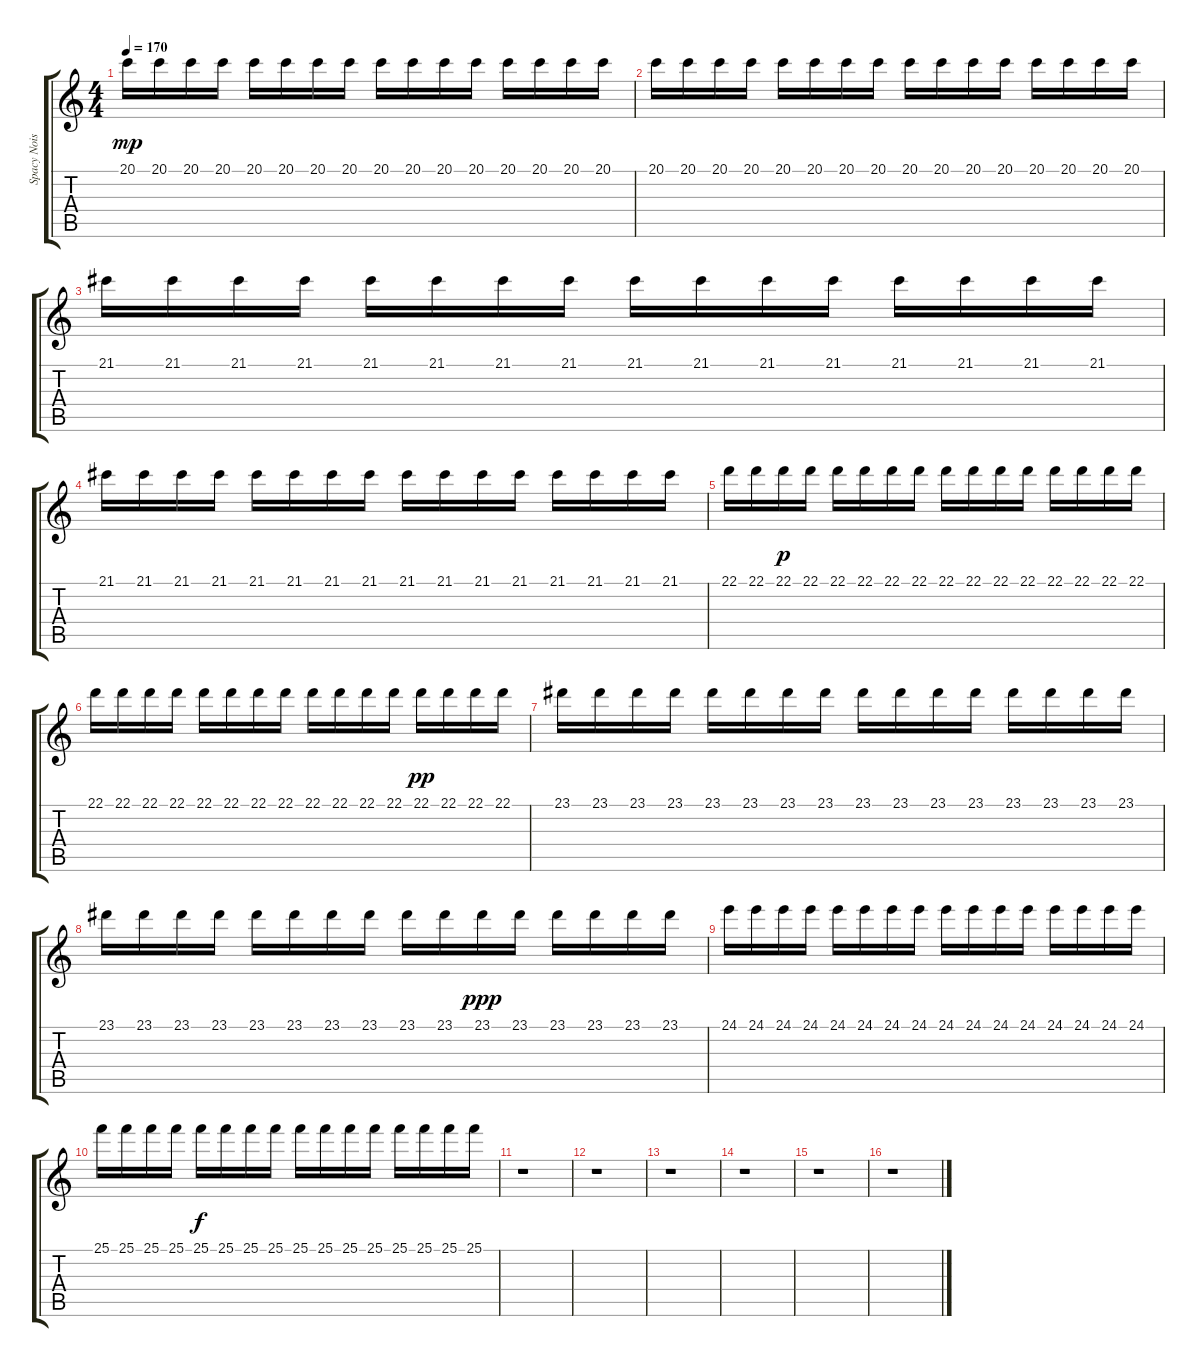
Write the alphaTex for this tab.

\track ("Spacy Noise" "Spacy Nois") {instrument recorder}
\staff {score tabs}
\tuning (E4 B3 G3 D3 A2 D2) {hide}
\ts (4 4)
\tempo 170
\clef g2
\ks c
20.1.16{dy mp} 20.1.16 20.1.16 20.1.16 20.1.16 20.1.16 20.1.16 20.1.16 20.1.16 20.1.16 20.1.16 20.1.16 20.1.16 20.1.16 20.1.16 20.1.16 |
20.1.16 20.1.16 20.1.16 20.1.16 20.1.16 20.1.16 20.1.16 20.1.16 20.1.16 20.1.16 20.1.16 20.1.16 20.1.16 20.1.16 20.1.16 20.1.16 |
21.1.16 21.1.16 21.1.16 21.1.16 21.1.16 21.1.16 21.1.16 21.1.16 21.1.16 21.1.16 21.1.16 21.1.16 21.1.16 21.1.16 21.1.16 21.1.16 |
21.1.16 21.1.16 21.1.16 21.1.16 21.1.16 21.1.16 21.1.16 21.1.16 21.1.16 21.1.16 21.1.16 21.1.16 21.1.16 21.1.16 21.1.16 21.1.16 |
22.1.16 22.1.16 22.1.16{dy p} 22.1.16 22.1.16 22.1.16 22.1.16 22.1.16 22.1.16 22.1.16 22.1.16 22.1.16 22.1.16 22.1.16 22.1.16 22.1.16 |
22.1.16 22.1.16 22.1.16 22.1.16 22.1.16 22.1.16 22.1.16 22.1.16 22.1.16 22.1.16 22.1.16 22.1.16 22.1.16{dy pp} 22.1.16 22.1.16 22.1.16 |
23.1.16 23.1.16 23.1.16 23.1.16 23.1.16 23.1.16 23.1.16 23.1.16 23.1.16 23.1.16 23.1.16 23.1.16 23.1.16 23.1.16 23.1.16 23.1.16 |
23.1.16 23.1.16 23.1.16 23.1.16 23.1.16 23.1.16 23.1.16 23.1.16 23.1.16 23.1.16 23.1.16{dy ppp} 23.1.16 23.1.16 23.1.16 23.1.16 23.1.16 |
24.1.16 24.1.16 24.1.16 24.1.16 24.1.16 24.1.16 24.1.16 24.1.16 24.1.16 24.1.16 24.1.16 24.1.16 24.1.16 24.1.16 24.1.16 24.1.16 |
25.1.16 25.1.16 25.1.16 25.1.16 25.1.16{dy f} 25.1.16 25.1.16 25.1.16 25.1.16 25.1.16 25.1.16 25.1.16 25.1.16 25.1.16 25.1.16 25.1.16 |
r.1 |
r.1 |
r.1 |
r.1 |
r.1 |
r.1
